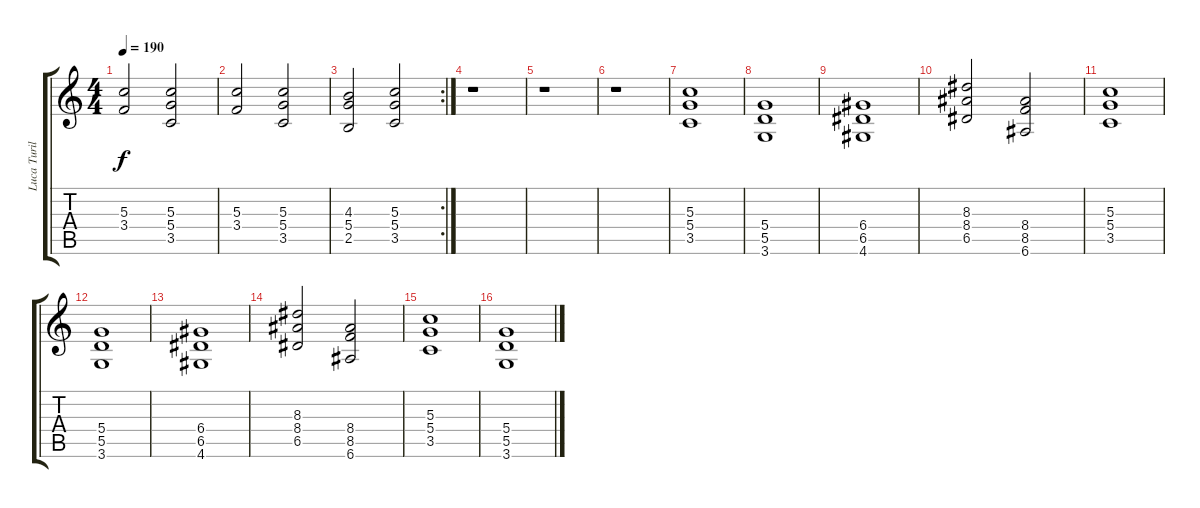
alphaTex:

\track ("Luca Turili" "Luca Turil") {instrument distortionguitar}
\staff {score tabs}
\tuning (E4 B3 G3 D3 A2 E2) {hide}
\ts (4 4)
\tempo 190
\clef g2
\ks c
(5.3 3.4).2{dy f} (5.3 5.4 3.5).2 |
(5.3 3.4).2 (5.3 5.4 3.5).2 |
\rc 2
(4.3 5.4 2.5).2 (5.3 5.4 3.5).2 |
r.1 |
r.1 |
r.1 |
(5.3 5.4 3.5).1 |
(5.4 5.5 3.6).1 |
(6.4 6.5 4.6).1 |
(8.3 8.4 6.5).2 (8.4 8.5 6.6).2 |
(5.3 5.4 3.5).1 |
(5.4 5.5 3.6).1 |
(6.4 6.5 4.6).1 |
(8.3 8.4 6.5).2 (8.4 8.5 6.6).2 |
(5.3 5.4 3.5).1 |
(5.4 5.5 3.6).1
